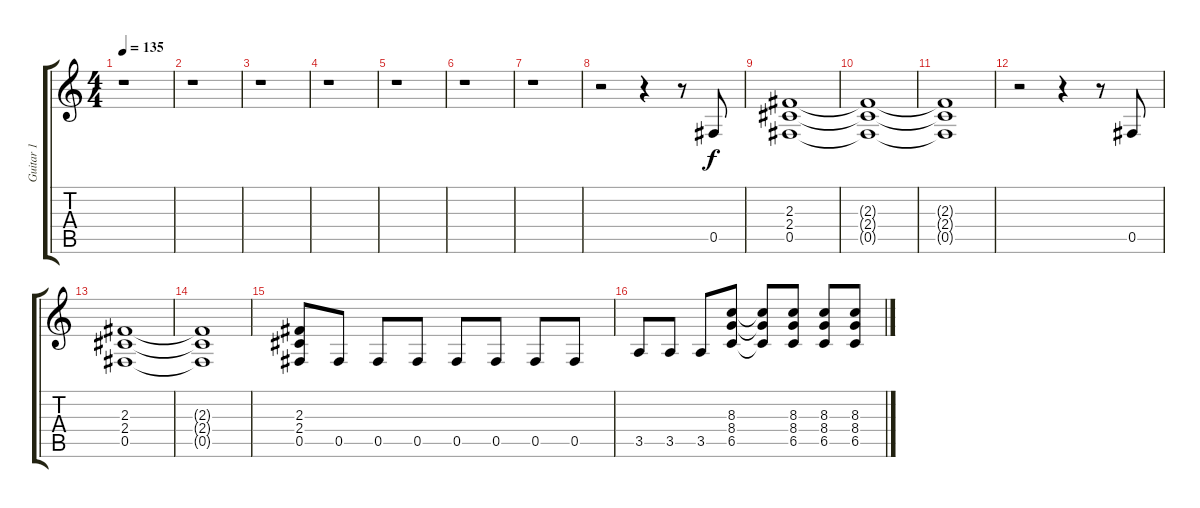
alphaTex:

\track ("Guitar 1" "Guitar 1") {instrument distortionguitar}
\staff {score tabs}
\tuning (Db4 A3 E3 B2 Gb2 Db2) {hide}
\ts (4 4)
\tempo 135
\clef g2
\ks c
r.1{dy f instrument distortionguitar} |
r.1 |
r.1 |
r.1 |
r.1 |
r.1 |
r.1 |
r.2 r.4 r.8 0.5.8 |
(2.3 2.4 0.5).1 |
(2.3{t} 2.4{t} 0.5{t}).1 |
(2.3{t} 2.4{t} 0.5{t}).1 |
r.2 r.4 r.8 0.5.8 |
(2.3 2.4 0.5).1 |
(2.3{t} 2.4{t} 0.5{t}).1 |
(2.3 2.4 0.5).8 0.5.8 0.5.8 0.5.8 0.5.8 0.5.8 0.5.8 0.5.8 |
3.5.8 3.5.8 3.5.8 (8.3 8.4 6.5).8 (8.3{t} 8.4{t} 6.5{t}).8 (8.3 8.4 6.5).8 (8.3 8.4 6.5).8 (8.3 8.4 6.5).8
